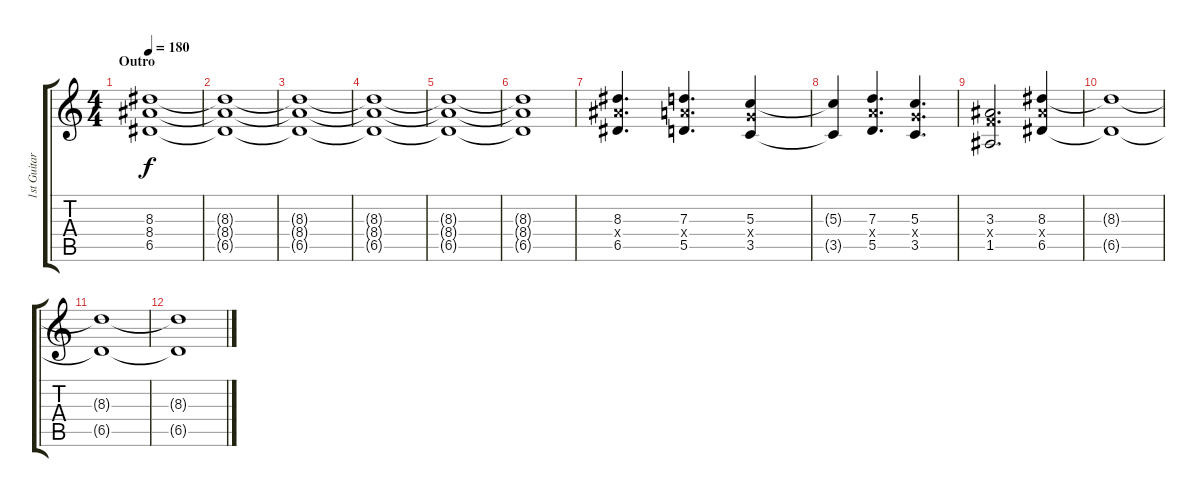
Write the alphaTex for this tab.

\track ("1st Guitar" "1st Guitar") {instrument distortionguitar}
\staff {score tabs}
\tuning (E4 B3 G3 D3 A2 E2) {hide}
\ts (4 4)
\section ("" "Outro")
\tempo 180
\clef g2
\ks c
(8.3 8.4 6.5).1{dy f volume 8} |
(8.3{t} 8.4{t} 6.5{t}).1 |
(8.3{t} 8.4{t} 6.5{t}).1 |
(8.3{t} 8.4{t} 6.5{t}).1{volume 0} |
(8.3{t} 8.4{t} 6.5{t}).1 |
(8.3{t} 8.4{t} 6.5{t}).1 |
(8.3 8.4{x} 6.5).4{d volume 16} (7.3 7.4{x} 5.5).4{d} (5.3 5.4{x} 3.5).4 |
(5.3{t} 3.5{t}).4 (7.3 7.4{x} 5.5).4{d} (5.3 5.4{x} 3.5).4{d} |
(3.3 3.4{x} 1.5).2{d} (8.3 8.4{x} 6.5).4{volume 5} |
(8.3{t} 6.5{t}).1 |
(8.3{t} 6.5{t}).1 |
(8.3{t} 6.5{t}).1
